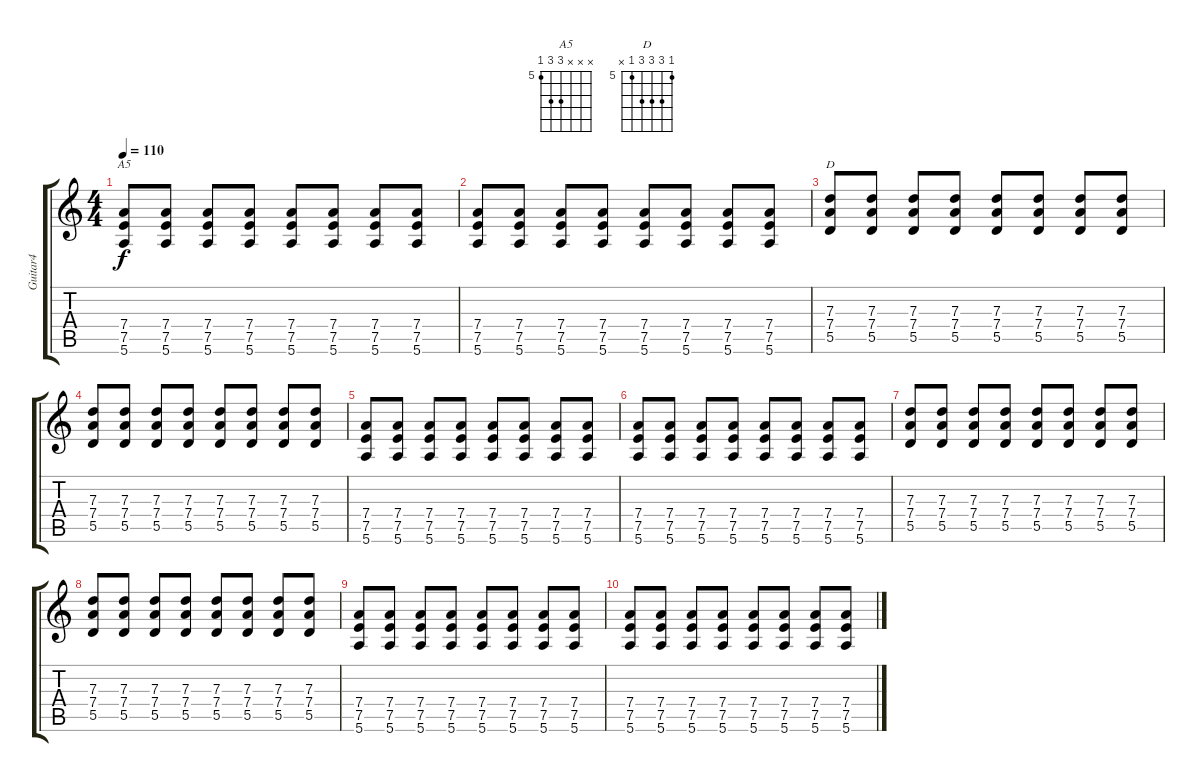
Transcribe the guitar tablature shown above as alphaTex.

\track ("Guitar4" "Guitar4") {instrument distortionguitar}
\staff {score tabs}
\tuning (E4 B3 G3 D3 A2 E2) {hide}
\chord ("A5" x x x 7 7 5) {firstfret 5}
\chord ("D" 5 7 7 7 5 x) {firstfret 5}
\ts (4 4)
\tempo 110
\clef g2
\ks c
(7.4 7.5 5.6).8{ch "A5" dy f} (7.4 7.5 5.6).8 (7.4 7.5 5.6).8 (7.4 7.5 5.6).8 (7.4 7.5 5.6).8 (7.4 7.5 5.6).8 (7.4 7.5 5.6).8 (7.4 7.5 5.6).8 |
(7.4 7.5 5.6).8 (7.4 7.5 5.6).8 (7.4 7.5 5.6).8 (7.4 7.5 5.6).8 (7.4 7.5 5.6).8 (7.4 7.5 5.6).8 (7.4 7.5 5.6).8 (7.4 7.5 5.6).8 |
(7.3 7.4 5.5).8{ch "D"} (7.3 7.4 5.5).8 (7.3 7.4 5.5).8 (7.3 7.4 5.5).8 (7.3 7.4 5.5).8 (7.3 7.4 5.5).8 (7.3 7.4 5.5).8 (7.3 7.4 5.5).8 |
(7.3 7.4 5.5).8 (7.3 7.4 5.5).8 (7.3 7.4 5.5).8 (7.3 7.4 5.5).8 (7.3 7.4 5.5).8 (7.3 7.4 5.5).8 (7.3 7.4 5.5).8 (7.3 7.4 5.5).8 |
(7.4 7.5 5.6).8 (7.4 7.5 5.6).8 (7.4 7.5 5.6).8 (7.4 7.5 5.6).8 (7.4 7.5 5.6).8 (7.4 7.5 5.6).8 (7.4 7.5 5.6).8 (7.4 7.5 5.6).8 |
(7.4 7.5 5.6).8 (7.4 7.5 5.6).8 (7.4 7.5 5.6).8 (7.4 7.5 5.6).8 (7.4 7.5 5.6).8 (7.4 7.5 5.6).8 (7.4 7.5 5.6).8 (7.4 7.5 5.6).8 |
(7.3 7.4 5.5).8 (7.3 7.4 5.5).8 (7.3 7.4 5.5).8 (7.3 7.4 5.5).8 (7.3 7.4 5.5).8 (7.3 7.4 5.5).8 (7.3 7.4 5.5).8 (7.3 7.4 5.5).8 |
(7.3 7.4 5.5).8 (7.3 7.4 5.5).8 (7.3 7.4 5.5).8 (7.3 7.4 5.5).8 (7.3 7.4 5.5).8 (7.3 7.4 5.5).8 (7.3 7.4 5.5).8 (7.3 7.4 5.5).8 |
(7.4 7.5 5.6).8 (7.4 7.5 5.6).8 (7.4 7.5 5.6).8 (7.4 7.5 5.6).8 (7.4 7.5 5.6).8 (7.4 7.5 5.6).8 (7.4 7.5 5.6).8 (7.4 7.5 5.6).8 |
(7.4 7.5 5.6).8 (7.4 7.5 5.6).8 (7.4 7.5 5.6).8 (7.4 7.5 5.6).8 (7.4 7.5 5.6).8 (7.4 7.5 5.6).8 (7.4 7.5 5.6).8 (7.4 7.5 5.6).8
